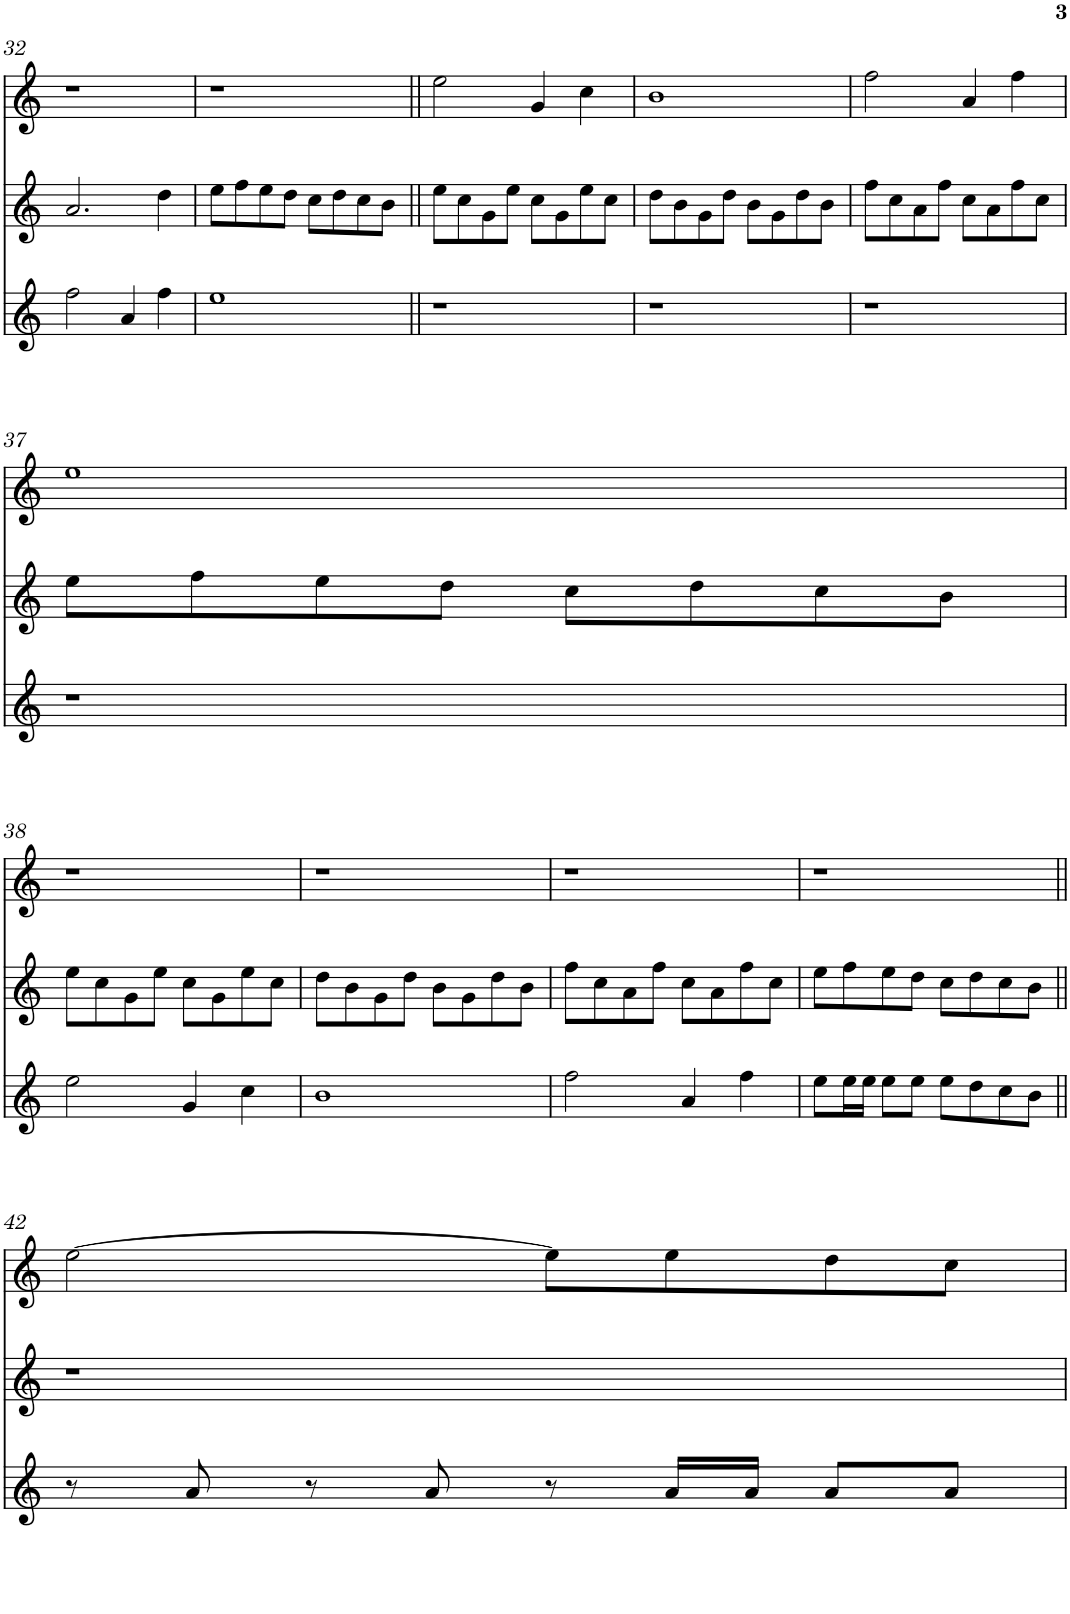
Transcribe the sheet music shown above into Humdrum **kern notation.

**kern	**kern	**kern
*part3	*part2	*part1
*staff3	*staff2	*staff1
*I"Gralla 3	*I"Gralla 2	*I"Gralla 1
!!LO:PB:g=z
*clefG2	*clefG2	*clefG2
*k[]	*k[]	*k[]
*M4/4	*M4/4	*M4/4
=32	=32	=32
2ff\	2.a/	1r
4a/	.	.
4ff\	4dd\	.
=33	=33	=33
1ee	8ee\L	1r
.	8ff\	.
.	8ee\	.
.	8dd\J	.
.	8cc\L	.
.	8dd\	.
.	8cc\	.
.	8b\J	.
=34||	=34||	=34||
1r	8ee\L	2ee\
.	8cc\	.
.	8g\	.
.	8ee\J	.
.	8cc\L	4g/
.	8g\	.
.	8ee\	4cc\
.	8cc\J	.
=35	=35	=35
1r	8dd\L	1b
.	8b\	.
.	8g\	.
.	8dd\J	.
.	8b\L	.
.	8g\	.
.	8dd\	.
.	8b\J	.
=36	=36	=36
1r	8ff\L	2ff\
.	8cc\	.
.	8a\	.
.	8ff\J	.
.	8cc\L	4a/
.	8a\	.
.	8ff\	4ff\
.	8cc\J	.
!!LO:LB:g=z
=37	=37	=37
1r	8ee\L	1ee
.	8ff\	.
.	8ee\	.
.	8dd\J	.
.	8cc\L	.
.	8dd\	.
.	8cc\	.
.	8b\J	.
!!LO:LB:g=z
=38	=38	=38
2ee\	8ee\L	1r
.	8cc\	.
.	8g\	.
.	8ee\J	.
4g/	8cc\L	.
.	8g\	.
4cc\	8ee\	.
.	8cc\J	.
=39	=39	=39
1b	8dd\L	1r
.	8b\	.
.	8g\	.
.	8dd\J	.
.	8b\L	.
.	8g\	.
.	8dd\	.
.	8b\J	.
=40	=40	=40
2ff\	8ff\L	1r
.	8cc\	.
.	8a\	.
.	8ff\J	.
4a/	8cc\L	.
.	8a\	.
4ff\	8ff\	.
.	8cc\J	.
=41	=41	=41
8ee\L	8ee\L	1r
16ee\L	8ff\	.
16ee\JJ	.	.
8ee\L	8ee\	.
8ee\J	8dd\J	.
8ee\L	8cc\L	.
8dd\	8dd\	.
8cc\	8cc\	.
8b\J	8b\J	.
!!LO:LB:g=z
=42||	=42||	=42||
8r	1r	[2ee\
8a/	.	.
8r	.	.
8a/	.	.
8r	.	8ee\L]
16a/LL	.	8ee\
16a/JJ	.	.
8a/L	.	8dd\
8a/J	.	8cc\J
=	=	=
*-	*-	*-
